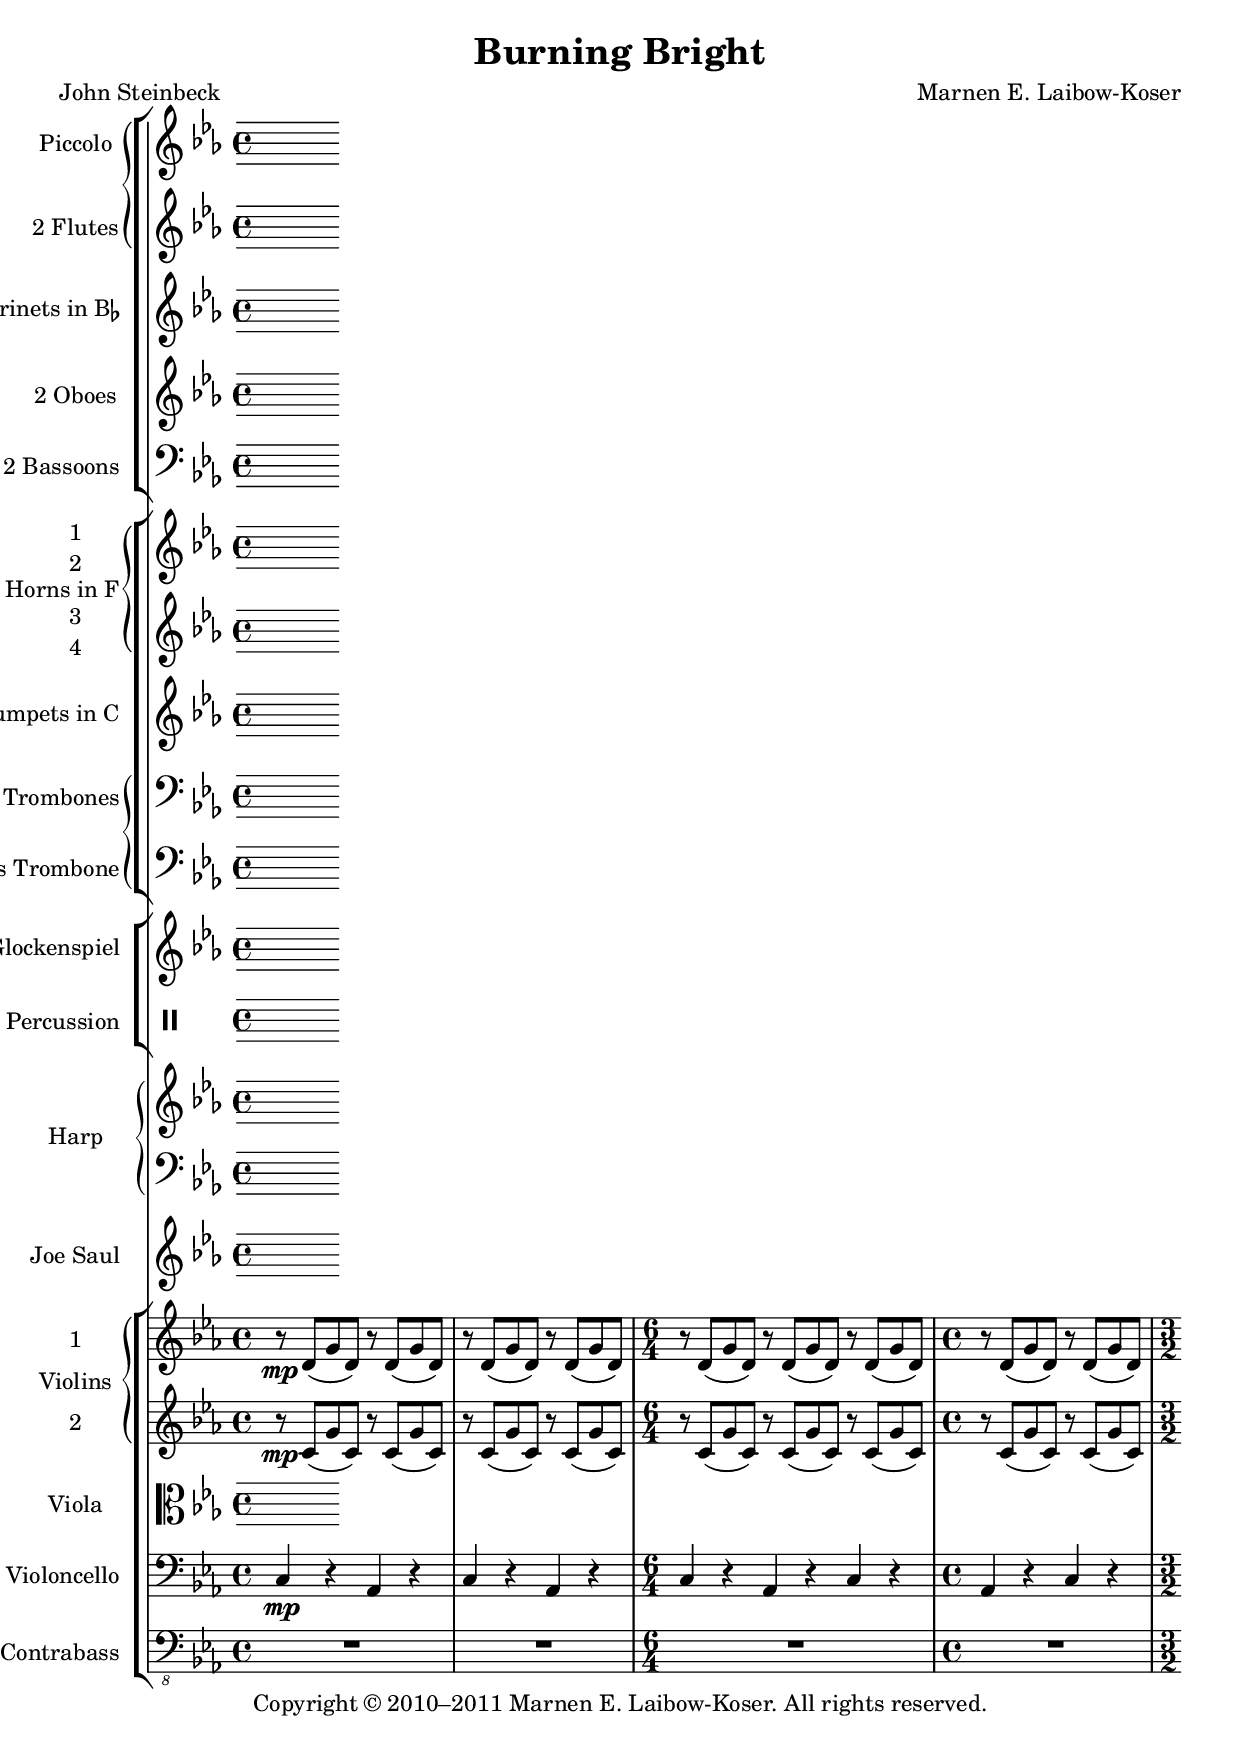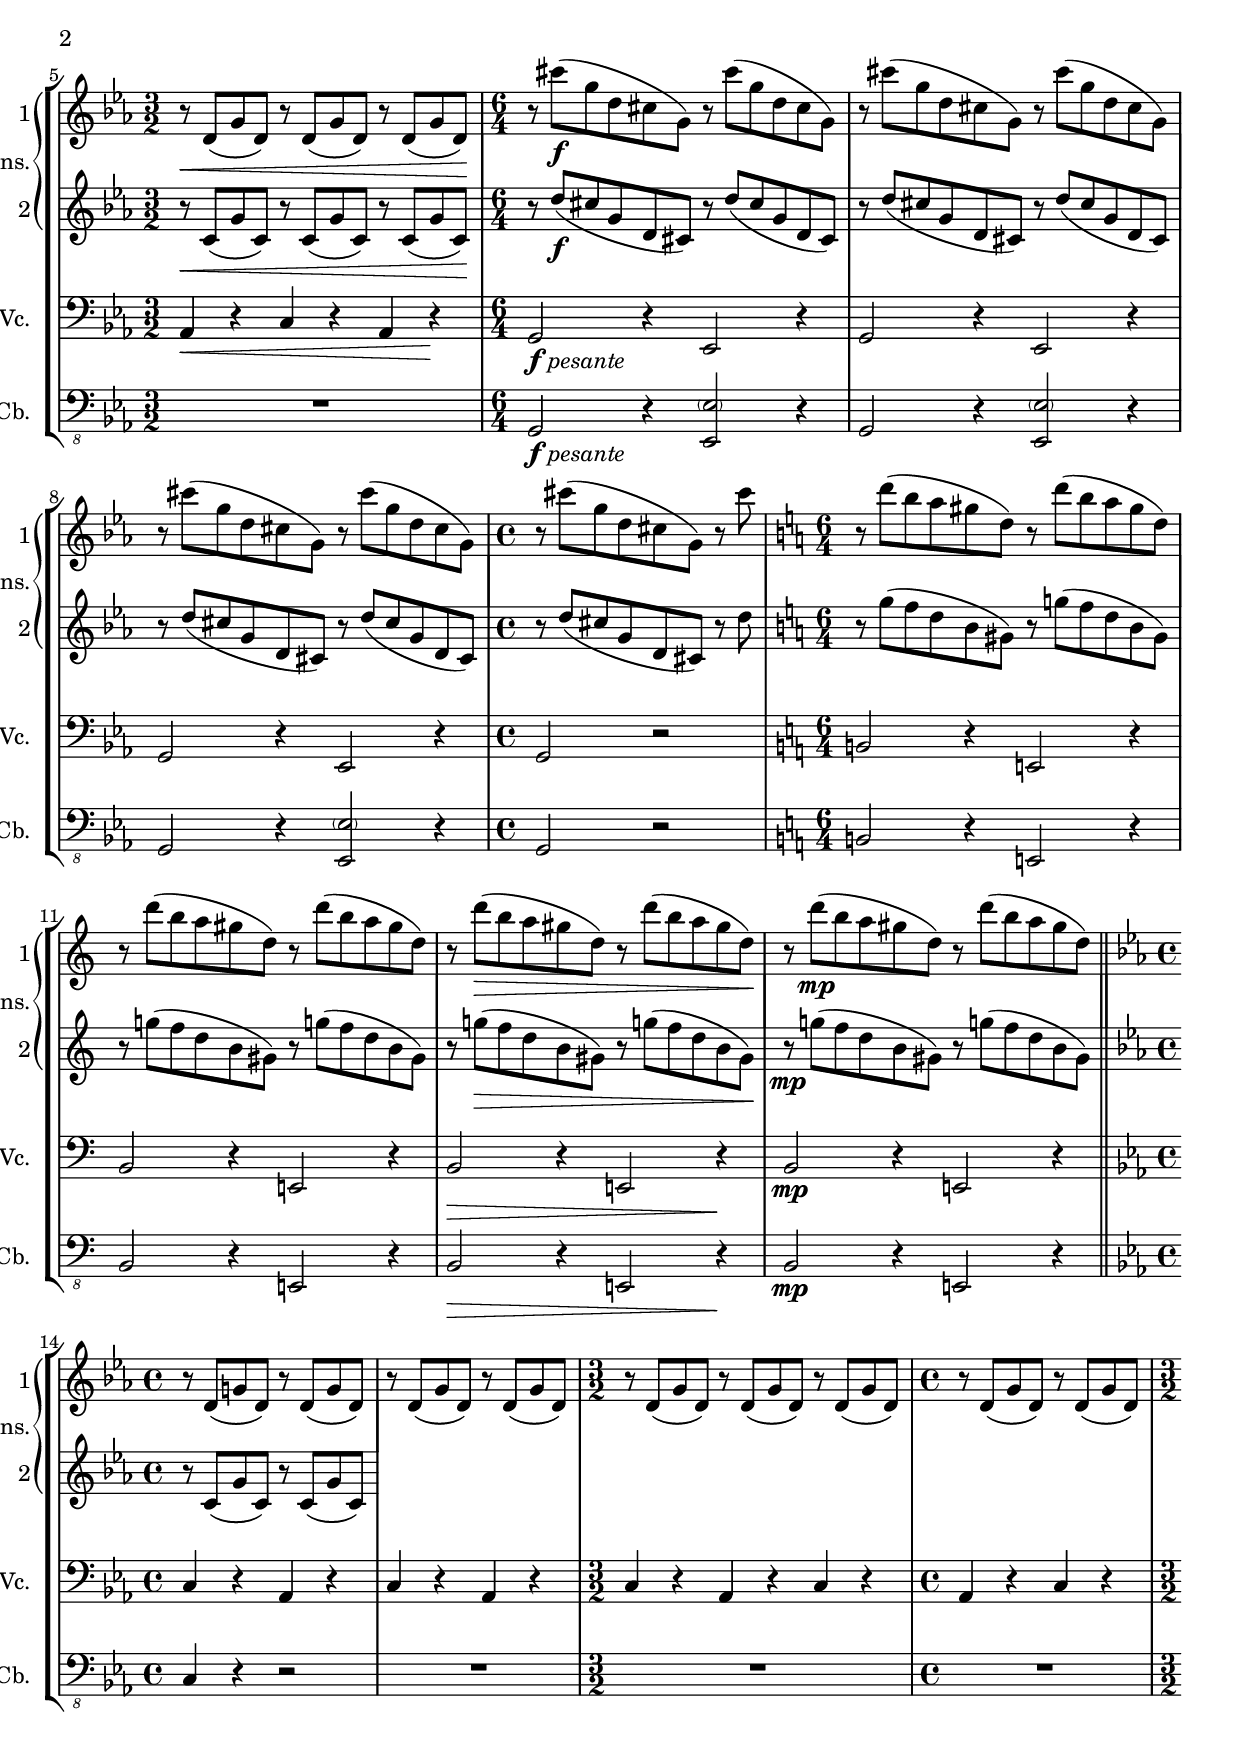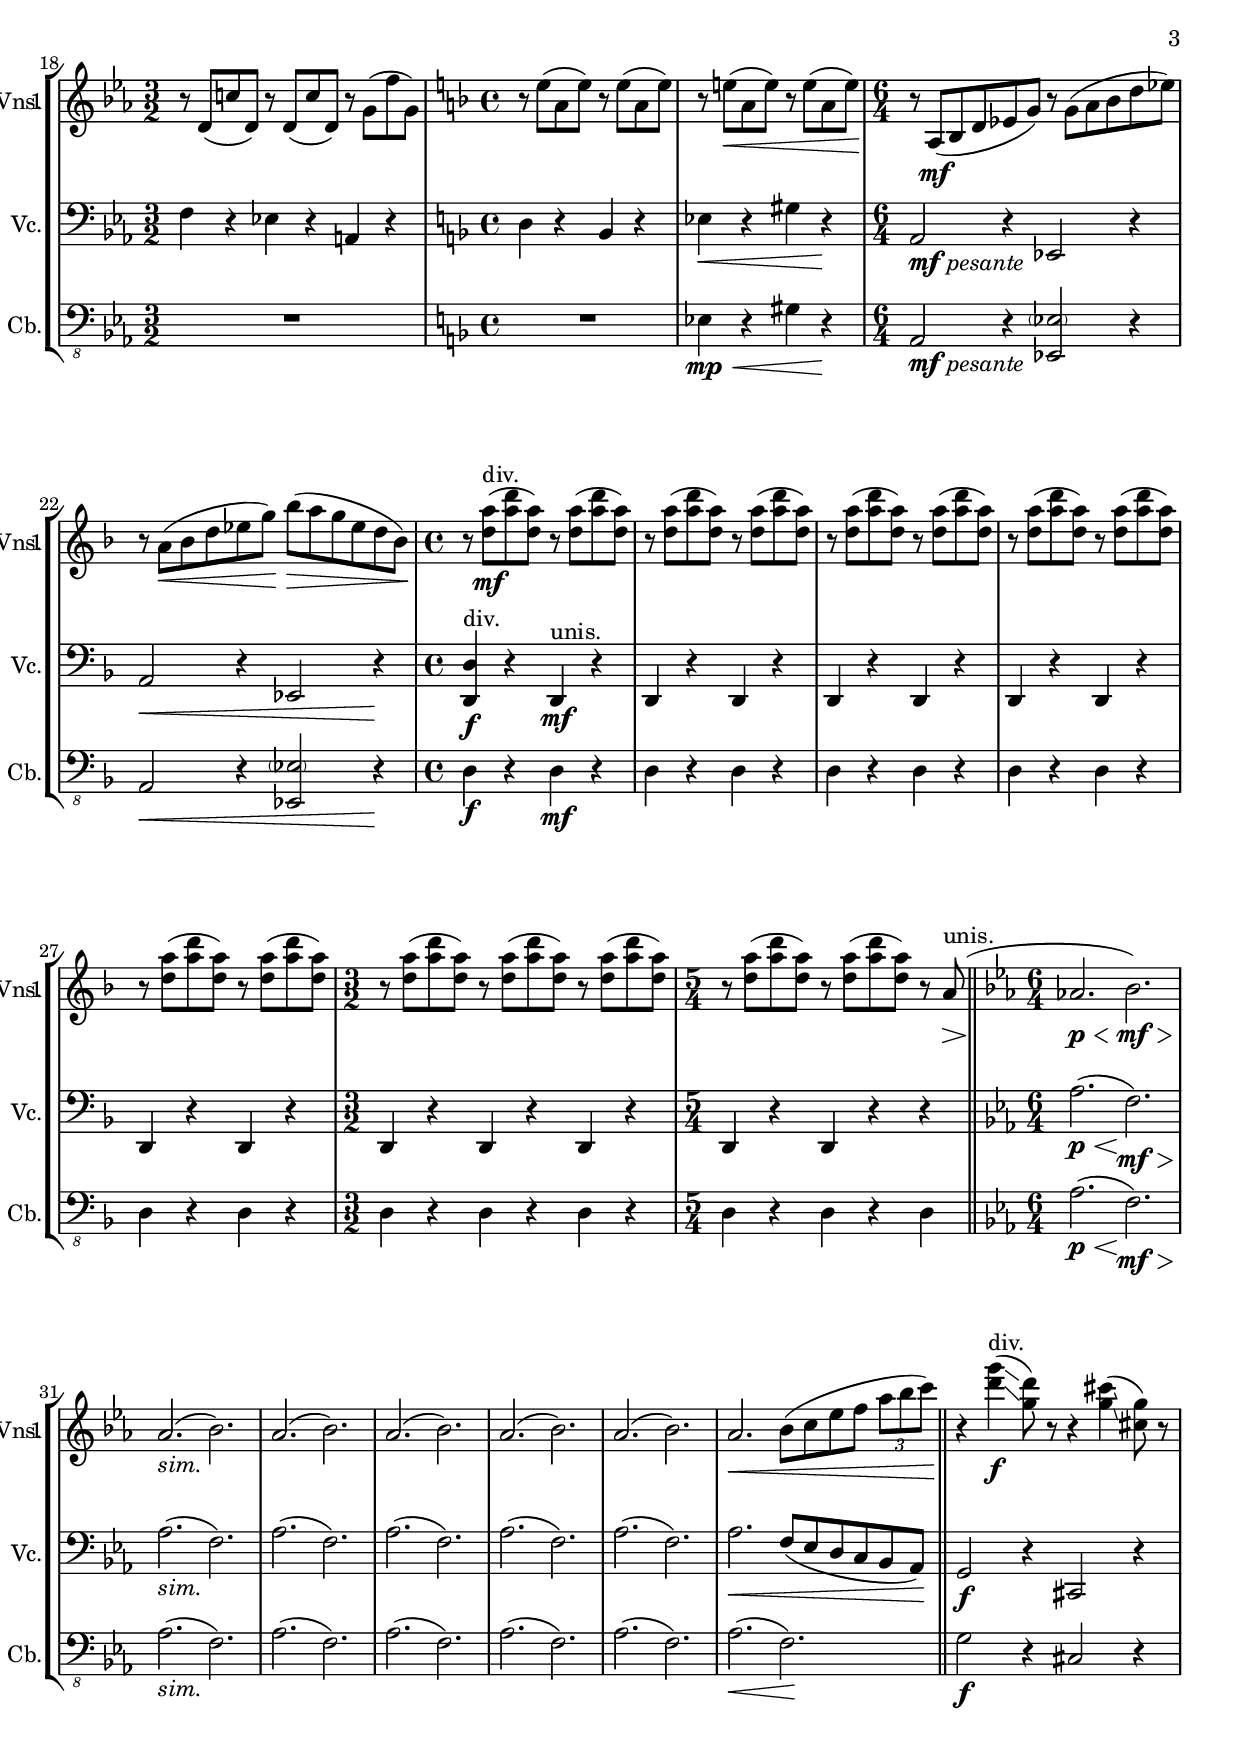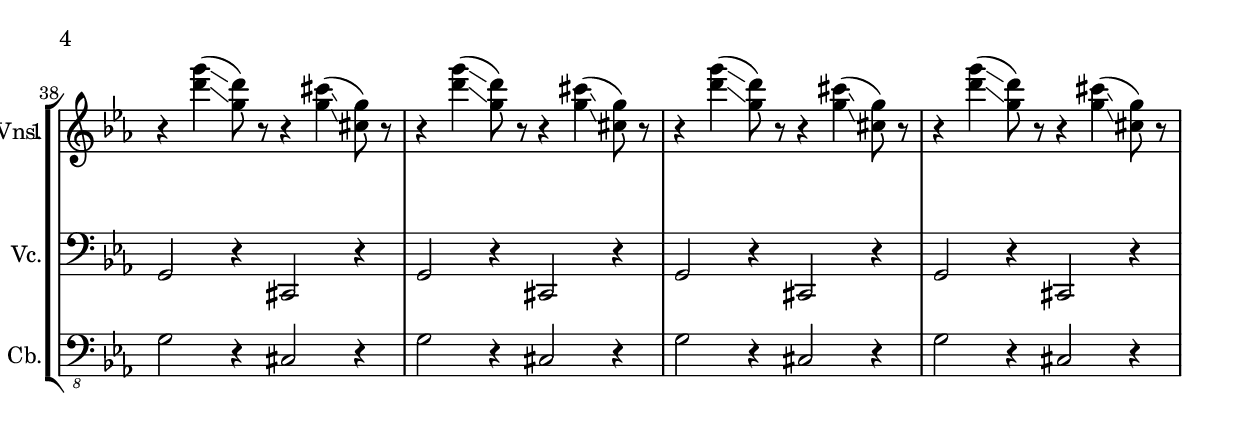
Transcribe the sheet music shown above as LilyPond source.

% Created on Mon Aug 15 13:29:44 EDT 2011
\version "2.14.2"
#(ly:set-option 'relative-includes #t)

\header {
	title = "Burning Bright" 
 poet = "John Steinbeck" 
 	composer = "Marnen E. Laibow-Koser" 
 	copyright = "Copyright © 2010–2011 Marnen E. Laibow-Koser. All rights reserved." 

}

\include "english.ly"
\version "2.18.0"
\include "english.ly"
\include "../globals.ly"

violinINotes = {
  % Orchestration p. 1
  \key c \minor
  <<
    {
        \time 4/4
      s1*2\mp |
      \time 6/4
      s1. |
      \time 4/4
      s1 |
      % p. 2
      \time 3/2
      s2\< s2.. s8\! |
      \time 6/4
      s8 s\f s2 s2. |
      s1.*2 |
      % p. 3
      \time 4/4
      s1 |
    }
    {
      \repeat unfold 12 {
        \relative d' {
          r8 d([ g d)]
        }
      }
      \repeat unfold 7 {
        \relative c''' {
          r8 cs([ g d cs g=')]
        }
      }
      r8 cs''' |
    }
  >>
  \key a \minor
  \time 6/4
  <<
    {
      s1.*2 |
      % p. 4
      s8 s\> s2 s s8 s\! |
      s8 s\mp
    }
    {
      \repeat unfold 8 {
        \relative d''' {
          r8 d( b a gs d='')
        }
      }
    }
  >>
  \bar "||"
  \key c \minor
  <<
    {
      \relative d' {
        r8 d( g! d)
        \repeat unfold 8 { r8 d( g d) }
      }
    }
    {
      \time 4/4 s1*2
      % p. 5
      \time 3/2 s1.
      \time 4/4 s1
    }
  >>
  \time 3/2
  \relative d' {
    r8 d( c'! d,) r d( c' d,) r g='( f' g,) |
    % p. 6
    \key d \minor
    \time 4/4
    \repeat unfold 2 { r8 e'=''( a, e') }
    r e!=''(\< a, e') r e( a, e')\! |
  }
  \time 6/4
  \relative a {
    r8 a(\mf bf d ef g) r g( a bf d ef) |
    r8 a,='(\< bf d ef g)\! bf(\> a g ef d bf)\! |
  }
  % p. 7
  <<
    { \repeat unfold 15 { r8 a''([ d''' a'')] } }
    { \repeat unfold 15 { r8 d''([ a'' d'')] } }
    { s8 s\mf^\div }
  >>
  \relative a' {
    % p. 8
    r8 a(\>^\unis |
    \key ef \major
    af!2.\!\p\< bf)\!\mf\> |
    % p. 9
    << { \repeat unfold 5 { af( bf) | } } { s\!_\sim } >>
    % p. 10
    af='2.\< bf8( c ef f \tuplet 3/2 { af[ bf c])\! } |
  }
  <<
    \repeat unfold 5 \relative g''' { r4 g( \glissando d8) r r4 cs( \glissando g8) r | }
    \repeat unfold 5 \relative d''' { r4 d( \glissando g,8) r r4 g( \glissando cs,=''8) r | }
    { s4 s\f^\div }
  >>
}

\addQuote "violin1" { \violinINotes }

\version "2.14.2"
\include "english.ly"

violinIINotes = {
  % Orchestration p. 1
  \key c \minor
  <<
    {
        \time 4/4
      s1*2\mp |
      \time 6/4
      s1. |
      \time 4/4
      s1 |
      % p. 2
      \time 3/2
      s2\< s2.. s8\! |
      \time 6/4
      s8 s\f s2 s2. |
      s1.*2 |
      % p. 3
      \time 4/4
      s1 |
    }
    {
      \repeat unfold 12 {
        r8 c'([ g' c'])]
      }
      \repeat unfold 7 {
        \relative d'' {
          r8 d([ cs g d cs=')]
        }
      }
      r8 d'' |
    }
  >>
  \key a \minor
  \time 6/4
  <<
    {
      s1.*2 |
      % p. 4
      s8 s\> s2 s s8 s\! |
      s1.\mp
    }
    {
      \relative g'' {
        r8 g( f d b gs=')
      }
      \repeat unfold 7 {
        \relative g'' {
          r8 g!( f d b gs=')
        }
      }
    }
  >>
  \bar "||"
  \key c \minor
  \repeat unfold 2 {
    r8 c'([ g' c'])]
  }
}

\addQuote "violin2" { \violinIINotes }

\version "2.18.0"
\include "english.ly"
\include "../globals.ly"

celloNotes = {
  % Orchestration p. 1
  \clef bass
  \key c \minor
  \relative c {
    \time 4/4
    c4\mp r af r |
    c r af r |
    \time 6/4
    c r af r c r |
    \time 4/4
    af r c r |
    % p. 2
    \time 3/2
    af\< r c r af r\! |
    \time 6/4
    g=,2_\markup { \dynamic f \italic pesante } r4 ef2 r4 |
    \repeat unfold 2 { g2 r4 ef2 r4 } |
    % p. 3
    \time 4/4
    g2 r |
    \key a \minor
    \time 6/4
    b!=,2 r4 e,!2 r4 |
    % p. 4
    b'2 r4 e,!2 r4 |
    b'2\> r4 e,!2 r4\! |
    b'2\mp r4 e,!2 r4 \bar "||"
    \key c \minor
    \time 4/4
    c'=4 r af r |
    % p. 5
    c r af r |
    \time 3/2
    c r af r c r |
    \time 4/4
    af r c r |
    \time 3/2
    f= r ef! r a, r |
    % p. 6
    \key d \minor
    \time 4/4
    d= r bf r |
    ef\< r gs= r\! |
    \time 6/4
    a,=,2_\markup { \dynamic mf \italic pesante } r4 ef2 r4 |
    a2\< r4 ef2 r4\! |
    % p. 7
    \time 4/4
    <d d'>\f^\div r d=,\mf^\unis r |
    << 
      { \repeat unfold 13 { d4 r } }
      { s1*4 | \time 3/2 s1. | \time 5/4 s1 }
    >>
    % p. 8
    r4 \bar "||"
  }
  \key ef \major
  \time 6/4
  <<
    { \repeat unfold 6 { af2.( f) | } }
    { s2\p\< s8 s\! s2\mf\> s8 s\! | s_\sim }
  >>
  % p. 10
  \relative a {
    af2.\< f8( ef d c bf af)\! \bar "||"
    << 
      { \repeat unfold 5 { g=,2 r4 cs,2 r4 | } }
      { s4\f }
    >>
  }
}

\addQuote "cello" { \celloNotes }

\version "2.18.0"
\include "english.ly"
\version "2.18.0"
\include "english.ly"
\include "../globals.ly"

celloNotes = {
  % Orchestration p. 1
  \clef bass
  \key c \minor
  \relative c {
    \time 4/4
    c4\mp r af r |
    c r af r |
    \time 6/4
    c r af r c r |
    \time 4/4
    af r c r |
    % p. 2
    \time 3/2
    af\< r c r af r\! |
    \time 6/4
    g=,2_\markup { \dynamic f \italic pesante } r4 ef2 r4 |
    \repeat unfold 2 { g2 r4 ef2 r4 } |
    % p. 3
    \time 4/4
    g2 r |
    \key a \minor
    \time 6/4
    b!=,2 r4 e,!2 r4 |
    % p. 4
    b'2 r4 e,!2 r4 |
    b'2\> r4 e,!2 r4\! |
    b'2\mp r4 e,!2 r4 \bar "||"
    \key c \minor
    \time 4/4
    c'=4 r af r |
    % p. 5
    c r af r |
    \time 3/2
    c r af r c r |
    \time 4/4
    af r c r |
    \time 3/2
    f= r ef! r a, r |
    % p. 6
    \key d \minor
    \time 4/4
    d= r bf r |
    ef\< r gs= r\! |
    \time 6/4
    a,=,2_\markup { \dynamic mf \italic pesante } r4 ef2 r4 |
    a2\< r4 ef2 r4\! |
    % p. 7
    \time 4/4
    <d d'>\f^\div r d=,\mf^\unis r |
    << 
      { \repeat unfold 13 { d4 r } }
      { s1*4 | \time 3/2 s1. | \time 5/4 s1 }
    >>
    % p. 8
    r4 \bar "||"
  }
  \key ef \major
  \time 6/4
  <<
    { \repeat unfold 6 { af2.( f) | } }
    { s2\p\< s8 s\! s2\mf\> s8 s\! | s_\sim }
  >>
  % p. 10
  \relative a {
    af2.\< f8( ef d c bf af)\! \bar "||"
    << 
      { \repeat unfold 5 { g=,2 r4 cs,2 r4 | } }
      { s4\f }
    >>
  }
}

\addQuote "cello" { \celloNotes }



contrabassNotes = {
  \addQuote "cello_d" { \transpose c' c \celloNotes }
  
  % Orchestration p. 1
  \clef "F_8"
  \key c \minor
  \time 4/4
  R1*2 |
  \time 6/4
  R1. |
  \time 4/4
  R1 |
  % p. 2
  \time 3/2
  R1. |
  \quoteDuring #"cello_d" {
    \time 6/4
    \repeat unfold 3 { s2. \parenthesize ef,2 s4 }
    % p. 3
    \time 4/4
    s1 |
    \time 6/4
    s1.*4
    % p. 4
    \time 4/4
    s2
  }
  r2 |
  % p. 5
  R1 |
  \time 3/2
  R1. |
  \time 4/4
  R1 |
  \time 3/2
  R1. |
  % p. 6
  \key d \minor
  \time 4/4
  R1 |
  \quoteDuring #"cello_d" {
    s1\mp |
    \time 6/4
    \repeat unfold 2 { s2. \parenthesize ef,2 s4 | }
  }
  % p. 7
  d,4\f r d,\mf r |
  \quoteDuring #"cello" {
    s1*4 |
    % p. 8
    \time 3/2
    s1. |
    \time 5/4
    s1
  }
  d,4 \bar "||"
  \key ef \major
  \time 6/4
  \quoteDuring #"cello_d" { s1.*6 | }
  % p. 10
  \relative a, {
    af2.(\< f)\! \bar "||"
  }
  \quoteDuring #"cello" { s1.*5 | }
}

\addQuote "contrabass" { \contrabassNotes }


verse= \lyricmode {

}
 

staffPiccolo = \new Staff {
	\time 4/4
	\set Staff.instrumentName = "Piccolo"
	\set Staff.shortInstrumentName = "Picc."
	\set Staff.midiInstrument = "piccolo"
	\transposition c'
	\key c \minor
	\clef treble
	\relative c' { 	
 % Type notes here 

	\bar "|."
	}

}
staffFlutes = \new Staff {
	\set Staff.instrumentName = "2 Flutes"
	\set Staff.shortInstrumentName = "Fls."
	\set Staff.midiInstrument = "flute"
	\key c \minor
	\clef treble
	\relative c' { 	
 % Type notes here 

	\bar "|."
	}

}
staffClarinets = \new Staff {
	\set Staff.instrumentName = \markup { \concat { "2 Clarinets in B" \smaller \flat } }
	\set Staff.shortInstrumentName = \markup { \concat { "Cls. (B" \smaller \flat \larger ")" } }
	\set Staff.midiInstrument = "clarinet"
	\transposition bf,
	\key c \minor
	\clef treble
	\relative c' { 	
 % Type notes here 

	\bar "|."
	}

}
staffOboes = \new Staff {
	\set Staff.instrumentName = "2 Oboes"
	\set Staff.shortInstrumentName = "Obs."
	\set Staff.midiInstrument = "oboe"
	\key c \minor
	\clef treble
	\relative c' { 	
 % Type notes here 

	\bar "|."
	}

}
staffBassoons = \new Staff {
	\set Staff.instrumentName = "2 Bassoons"
	\set Staff.shortInstrumentName = "Bns."
	\set Staff.midiInstrument = "bassoon"
	\key c \minor
	\clef bass
	\relative c' { 	
 % Type notes here 

	\bar "|."
	}

}
staffHornsInII = \new Staff {
	\set Staff.instrumentName = \markup { \column { 1 2 } }
	\set Staff.shortInstrumentName = \markup { \column { 1 2 } }
	\set Staff.midiInstrument = "french horn"
	\transposition f,
	\key c \minor
	\clef treble
	\relative c' { 	
 % Type notes here 

	\bar "|."
	}

}
staffHornsIIInIV = \new Staff {
	\set Staff.instrumentName = \markup { \column { 3 4 } }
	\set Staff.shortInstrumentName = \markup { \column { 3 4 } }
	\set Staff.midiInstrument = "french horn"
	\transposition f,
	\key c \minor
	\clef treble
	\relative c' { 	
 % Type notes here 

	\bar "|."
	}

}
staffTrumpets = \new Staff {
	\set Staff.instrumentName = "3 Trumpets in C"
	\set Staff.shortInstrumentName = "Tpts. (C)"
	\set Staff.midiInstrument = "trumpet"
	\key c \minor
	\clef treble
	\relative c' { 	
 % Type notes here 

	\bar "|."
	}

}
staffTenorTrombones = \new Staff {
	\set Staff.instrumentName = "2 Tenor Trombones"
	\set Staff.shortInstrumentName = "T.Tbns."
	\set Staff.midiInstrument = "trombone"
	\key c \minor
	\clef bass
	\relative c' { 	
 % Type notes here 

	\bar "|."
	}

}
staffBassTrombone = \new Staff {
	\set Staff.instrumentName = "Bass Trombone"
	\set Staff.shortInstrumentName = "B.Tbn."
	\set Staff.midiInstrument = "trombone"
	\key c \minor
	\clef bass
	\relative c' { 	
 % Type notes here 

	\bar "|."
	}

}
staffGlockenspiel = \new Staff {
	\set Staff.instrumentName = "Glockenspiel"
	\set Staff.shortInstrumentName = "Glock."
	\set Staff.midiInstrument = "glockenspiel"
	\transposition c''
	\key c \minor
	\clef treble
	\relative c' { 	
 % Type notes here 

	\bar "|."
	}

}
staffPercussion = \new DrumStaff {
  \set DrumStaff.instrumentName = "Percussion"
  \set DrumStaff.shortInstrumentName = "Perc."
}
staffHarp = \new PianoStaff {
	\set PianoStaff.midiInstrument = #"harp"
	\set PianoStaff.instrumentName = #"Harp"
	\set PianoStaff.shortInstrumentName = "Hp."
				<<
		\context Staff = "RH" {  % Right hand 
			\clef treble
			\key c \minor
			\relative c' {
			}
		}
		\context Staff = "LH" {  % Left hand 			
			\clef bass
			\key c \minor
			\relative c {
			}
		}
	>>
}

staffVoice = \new Staff {
	\set Staff.instrumentName = "Joe Saul"
	\set Staff.shortInstrumentName = "J.S."
	\set Staff.midiInstrument = "bassoon"
	\key c \minor
	\clef treble
	\relative c' { 	
		\context Voice = "melodyVoi" {
			\dynamicUp		
 % Type notes here 
		}

	\bar "|."
	}

}
staffViolinI = \new Staff {
	\set Staff.instrumentName = "1"
	\set Staff.shortInstrumentName = "1"
	\set Staff.midiInstrument = "violin"
	\violinINotes
}
staffViolinII = \new Staff {
	\set Staff.instrumentName = "2"
	\set Staff.shortInstrumentName = "2"
	\set Staff.midiInstrument = "violin"
	\violinIINotes
}
staffViola = \new Staff {
	\set Staff.instrumentName = "Viola"
	\set Staff.shortInstrumentName = "Va."
	\set Staff.midiInstrument = "viola"
	\key c \minor
	\clef alto
	\relative c' { 	
 % Type notes here 

	\bar "|."
	}

}
staffCello = \new Staff {
	\set Staff.instrumentName = "Violoncello"
	\set Staff.shortInstrumentName = "Vc."
	\set Staff.midiInstrument = "cello"
	\celloNotes
}
staffContrabass = \new Staff {
	\set Staff.instrumentName = "Contrabass"
	\set Staff.shortInstrumentName = "Cb."
	\set Staff.midiInstrument = "contrabass"
	\contrabassNotes
}


\score {
	<<
	  \new StaffGroup << 
	    \new GrandStaff <<
        \staffPiccolo
        \staffFlutes
      >>
      \staffClarinets
      \staffOboes
      \staffBassoons
    >>
    \new StaffGroup <<
		  \new PianoStaff {
		    \set PianoStaff.instrumentName = "Horns in F"
		    \set PianoStaff.shortInstrumentName = "Hns. (F)"
		    <<
          \staffHornsInII
          \staffHornsIIInIV
        >>
      }
      \staffTrumpets
      \new GrandStaff <<
        \staffTenorTrombones
        \staffBassTrombone
      >>
    >>
    \new StaffGroup <<
      \staffGlockenspiel
      \staffPercussion
    >>
		\staffHarp
		\staffVoice
		\context Lyrics = "lmelodyVoi" \lyricmode { \lyricsto "melodyVoi" \verse }
		
		\new StaffGroup <<
		  \new PianoStaff {
		    \set PianoStaff.instrumentName = "Violins"
		    \set PianoStaff.shortInstrumentName = "Vns."
		    <<
          \staffViolinI
          \staffViolinII
        >>
      }
      \staffViola
      \staffCello
      \staffContrabass
    >>
	>>
	
	\midi {
	}

  \layout {
  }
}

\paper {
}


